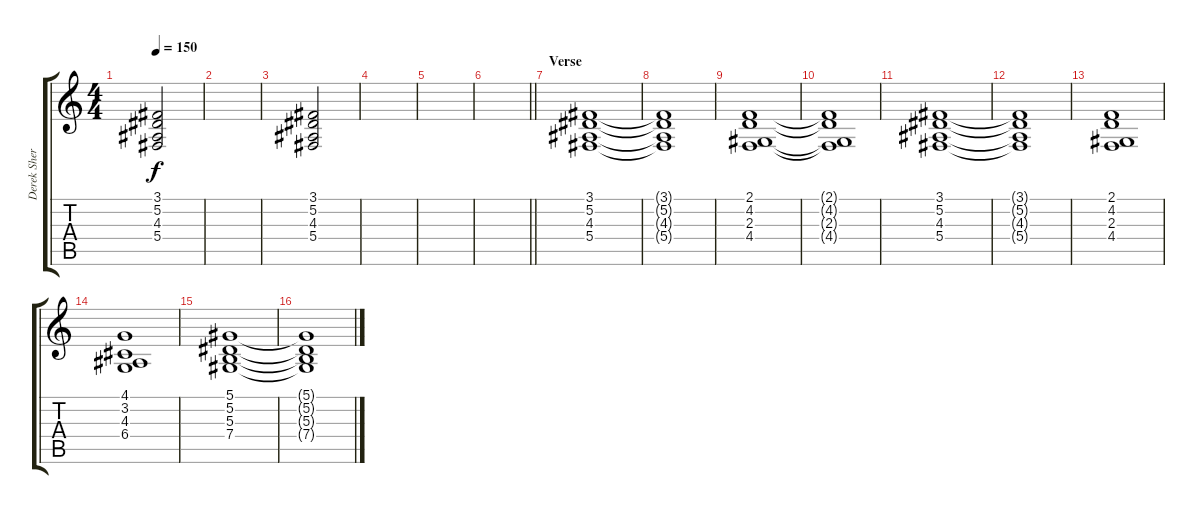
\track ("Derek Sherinian" "Derek Sher") {instrument choiraahs}
\staff {score tabs}
\tuning (Eb4 Bb3 Gb3 Db3 Ab2 Eb2) {hide}
\ts (4 4)
\tempo 150
\clef g2
\ks c
(3.1 5.2 4.3 5.4).2{dy f} |
|
(3.1 5.2 4.3 5.4).2 |
|
|
\barLineRight lightlight
|
\section ("" "Verse")
(3.1 5.2 4.3 5.4).1 |
(3.1{t} 5.2{t} 4.3{t} 5.4{t}).1 |
(2.1 4.2 2.3 4.4).1 |
(2.1{t} 4.2{t} 2.3{t} 4.4{t}).1 |
(3.1 5.2 4.3 5.4).1 |
(3.1{t} 5.2{t} 4.3{t} 5.4{t}).1 |
(2.1 4.2 2.3 4.4).1 |
(4.1 3.2 4.3 6.4).1 |
(5.1 5.2 5.3 7.4).1 |
(5.1{t} 5.2{t} 5.3{t} 7.4{t}).1
